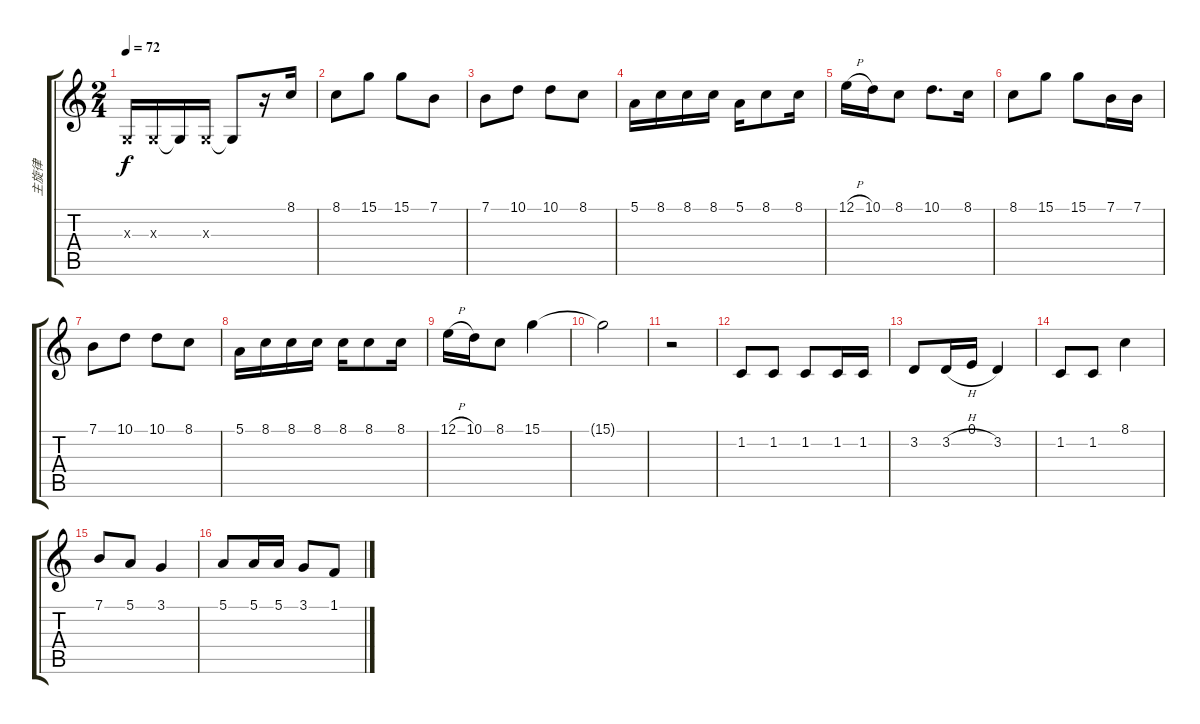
\track ("主旋律" "主旋律") {instrument harmonica}
\staff {score tabs}
\tuning (E4 B3 G3 D3 A2 E2) {hide}
\ts (2 4)
\tempo 72
\clef g2
\ks c
0.3{x}.16{dy f} 0.3{x}.16 0.3{t}.16 0.3{x}.16 0.3{t}.8 r.16 8.1.16 |
8.1.8 15.1.8 15.1.8 7.1.8 |
7.1.8 10.1.8 10.1.8 8.1.8 |
5.1.16 8.1.16 8.1.16 8.1.16 5.1.16 8.1.8 8.1.16 |
12.1{h}.16 10.1.16 8.1.8 10.1.8{d} 8.1.16 |
8.1.8 15.1.8 15.1.8 7.1.16 7.1.16 |
7.1.8 10.1.8 10.1.8 8.1.8 |
5.1.16 8.1.16 8.1.16 8.1.16 8.1.16 8.1.8 8.1.16 |
12.1{h}.16 10.1.16 8.1.8 15.1.4 |
15.1{t}.2 |
r.2 |
1.2.8 1.2.8 1.2.8 1.2.16 1.2.16 |
3.2.8 3.2{h}.16 0.1.16 3.2.4 |
1.2.8 1.2.8 8.1.4 |
7.1.8 5.1.8 3.1.4 |
5.1.8 5.1.16 5.1.16 3.1.8 1.1.8
